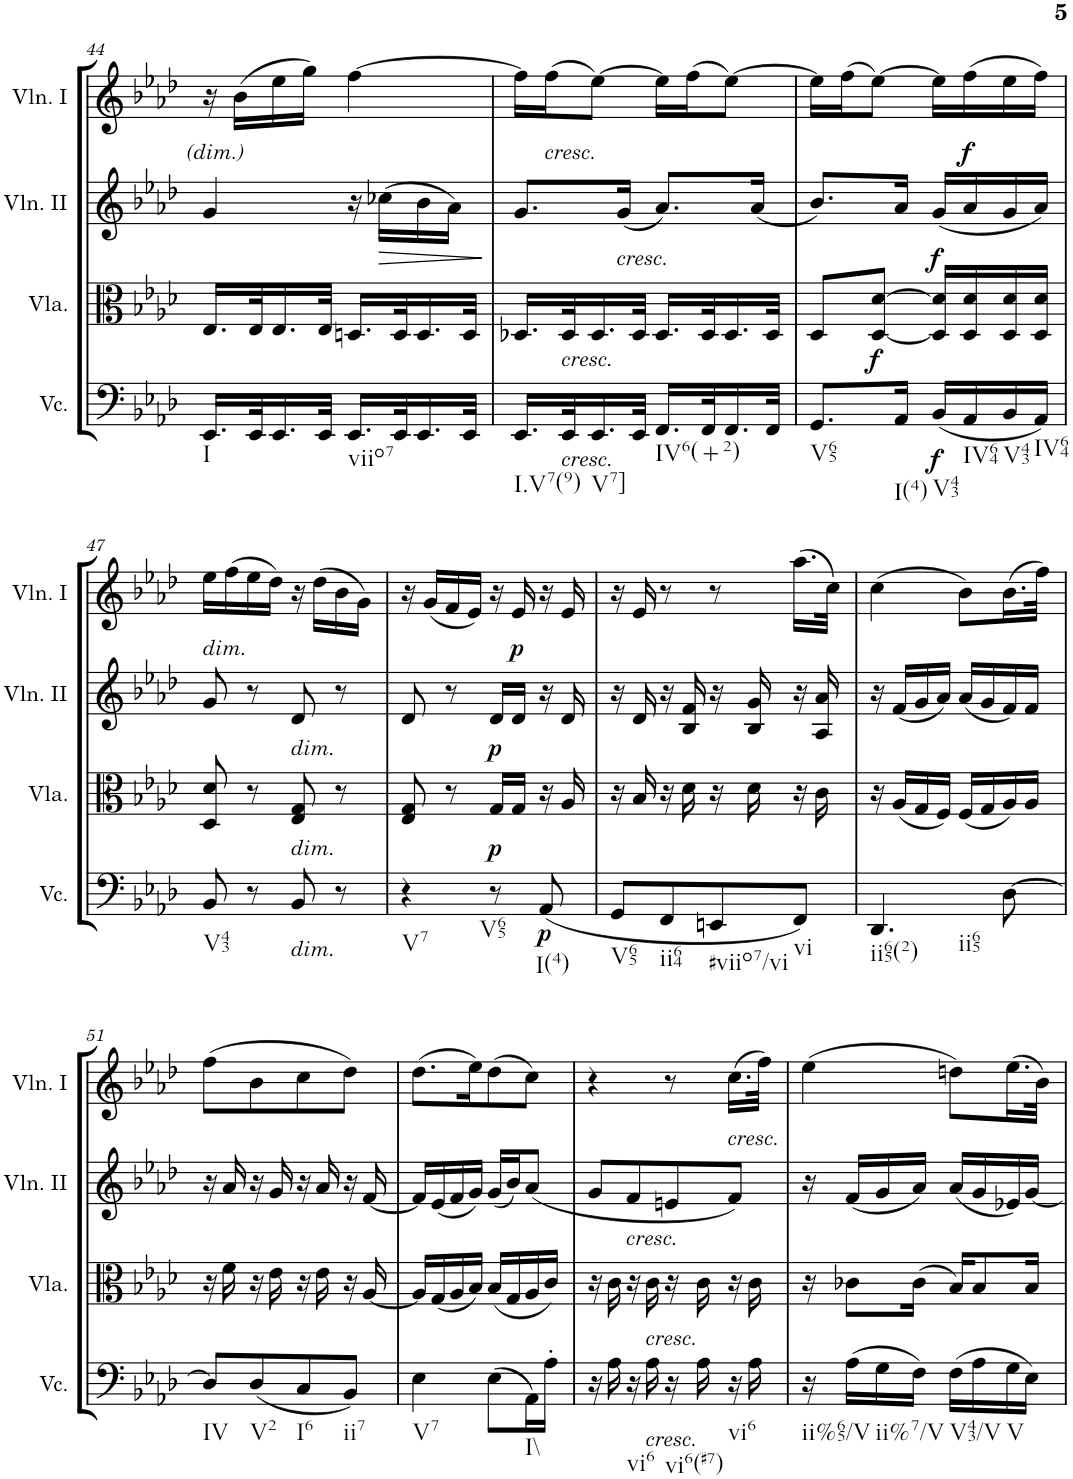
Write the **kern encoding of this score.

**kern	**dynam	**kern	**dynam	**kern	**dynam	**kern	**dynam
*part4	*part4	*part3	*part3	*part2	*part2	*part1	*part1
*staff4	*staff4	*staff3	*staff3	*staff2	*staff2	*staff1	*staff1
*I"Violoncello	*	*I"Viola	*	*I"Violino II	*	*I"Violino I	*
*I'Vc.	*	*I'Vla.	*	*I'Vln. II	*	*I'Vln. I	*
!!LO:PB:g=z
*clefF4	*	*clefC3	*	*clefG2	*	*clefG2	*
*k[b-e-a-d-]	*	*k[b-e-a-d-]	*	*k[b-e-a-d-]	*	*k[b-e-a-d-]	*
*M2/4	*	*M2/4	*	*M2/4	*	*M2/4	*
=44	=44	=44	=44	=44	=44	=44	=44
!LO:TX:b:t=I	!	!	!	!	!	!	!
16.EE-/LL	.	16.E-/LL	.	4g/	.	16r	.
.	.	.	.	.	.	(16b-\LL	.
32EE-/K	.	32E-/K	.	.	.	.	.
16.EE-/	.	16.E-/	.	.	.	16ee-\	.
.	.	.	.	.	.	16gg\JJ)	.
32EE-/JJk	.	32E-/JJk	.	.	.	.	.
!LO:TX:b:t=viio7	!	!	!	!	!	!	!
16.EE-/LL	.	16.Dn/LL	.	16r	.	[4ff\	.
!	!	!	!	!	!LO:HP:b	!	!
.	.	.	.	(16cc-X\LL	>	.	.
32EE-/K	.	32D/K	.	.	.	.	.
16.EE-/	.	16.D/	.	16b-\	.	.	.
.	.	.	.	16a-\JJ)	.	.	.
32EE-/JJk	.	32D/JJk	.	.	.	.	.
.	.	.	.	.	]	.	.
=45	=45	=45	=45	=45	=45	=45	=45
!LO:TX:b:t=I.V7(9)	!	!	!	!	!	!	!
16.EE-/LL	.	16.D-X/LL	.	8.g/L	.	16ff\LL]	.
!	!	!	!	!	!	!LO:TX:b:i:t=cresc.	!
.	.	.	.	.	.	(16ff\J	.
!	!	!LO:TX:b:i:t=cresc.	!	!	!	!	!
!LO:TX:b:i:t=cresc.	!	!	!	!	!	!	!
32EE-/K	.	32D-/K	.	.	.	.	.
!LO:TX:b:t=V7]	!	!	!	!	!	!	!
16.EE-/	.	16.D-/	.	.	.	[8ee-\J)	.
!	!	!	!	!LO:TX:b:i:t=cresc.	!	!	!
.	.	.	.	(16g/Jk	.	.	.
32EE-/JJk	.	32D-/JJk	.	.	.	.	.
!LO:TX:b:t=IV6(+2)	!	!	!	!	!	!	!
16.FF/LL	.	16.D-/LL	.	8.a-/L)	.	16ee-\LL]	.
.	.	.	.	.	.	(16ff\J	.
32FF/K	.	32D-/K	.	.	.	.	.
16.FF/	.	16.D-/	.	.	.	[8ee-\J)	.
.	.	.	.	(16a-/Jk	.	.	.
32FF/JJk	.	32D-/JJk	.	.	.	.	.
=46	=46	=46	=46	=46	=46	=46	=46
!LO:TX:b:t=V65	!	!	!	!	!	!	!
8.GG/L	.	8D-/L	.	8.b-/L)	.	16ee-\LL]	.
.	.	.	.	.	.	(16ff\J	.
!	!	!	!LO:DY:b	!	!	!	!
.	.	[8D-/ [8d-/J	f	.	.	[8ee-\J)	.
!LO:TX:b:t=I(4)	!	!	!	!	!	!	!
16AA-/Jk	.	.	.	16a-/Jk	.	.	.
!LO:TX:b:t=V43	!	!	!	!	!	!	!
!	!LO:DY:b	!	!	!	!LO:DY:b	!	!
(16BB-/LL	f	16D-/] 16d-/]LL	.	(16g/LL	f	16ee-\LL]	.
!LO:TX:b:t=IV64	!	!	!	!	!	!	!
!	!	!	!	!	!	!	!LO:DY:b
16AA-/	.	16D-/ 16d-/	.	16a-/	.	(16ff\	f
!LO:TX:b:t=V43	!	!	!	!	!	!	!
16BB-/	.	16D-/ 16d-/	.	16g/	.	16ee-\	.
!LO:TX:b:t=IV64	!	!	!	!	!	!	!
16AA-/JJ)	.	16D-/ 16d-/JJ	.	16a-/JJ)	.	16ff\JJ)	.
!!LO:LB:g=z
=47	=47	=47	=47	=47	=47	=47	=47
!	!	!	!	!	!	!LO:TX:b:i:t=dim.	!
!LO:TX:b:t=V43	!	!	!	!	!	!	!
8BB-/	.	8D-/ 8d-/	.	8g/	.	16ee-\LL	.
.	.	.	.	.	.	(16ff\	.
8r	.	8r	.	8r	.	16ee-\	.
.	.	.	.	.	.	16dd-\JJ)	.
!	!	!	!	!LO:TX:b:i:t=dim.	!	!	!
!	!	!LO:TX:b:i:t=dim.	!	!	!	!	!
!LO:TX:b:i:t=dim.	!	!	!	!	!	!	!
8BB-/	.	8E-/ 8G/	.	8d-/	.	16r	.
.	.	.	.	.	.	(16dd-\LL	.
8r	.	8r	.	8r	.	16b-\	.
.	.	.	.	.	.	16g\JJ)	.
=48	=48	=48	=48	=48	=48	=48	=48
!LO:TX:b:t=V7	!	!	!	!	!	!	!
4r	.	8E-/ 8G/	.	8d-/	.	16r	.
.	.	.	.	.	.	(16g/LL	.
.	.	8r	.	8r	.	16f/	.
.	.	.	.	.	.	16e-/JJ)	.
!LO:TX:b:t=V65	!	!	!	!	!	!	!
!	!	!	!LO:DY:b	!	!LO:DY:b	!	!
8r	.	16G/LL	p	16d-/LL	p	16r	.
!	!	!	!	!	!	!	!LO:DY:b
.	.	16G/JJ	.	16d-/JJ	.	16e-/	p
!LO:TX:b:t=I(4)	!	!	!	!	!	!	!
!	!LO:DY:b	!	!	!	!	!	!
(8AA-/	p	16r	.	16r	.	16r	.
.	.	16A-/	.	16d-/	.	16e-/	.
=49	=49	=49	=49	=49	=49	=49	=49
!LO:TX:b:t=V65	!	!	!	!	!	!	!
8GG/L	.	16r	.	16r	.	16r	.
.	.	16B-/	.	16d-/	.	16e-/	.
!LO:TX:b:t=ii64	!	!	!	!	!	!	!
8FF/	.	16r	.	16r	.	8r	.
.	.	16d-\	.	16B-/ 16f/	.	.	.
!LO:TX:b:t=#viio7/vi	!	!	!	!	!	!	!
8EEn/	.	16r	.	16r	.	8r	.
.	.	16d-\	.	16B-/ 16g/	.	.	.
!LO:TX:b:t=vi	!	!	!	!	!	!	!
8FF/J)	.	16r	.	16r	.	(16.aa-\LL	.
.	.	16c\	.	16A-/ 16a-/	.	.	.
.	.	.	.	.	.	32cc\JJk)	.
=50	=50	=50	=50	=50	=50	=50	=50
!LO:TX:b:t=ii65(2)	!	!	!	!	!	!	!
!LO:TX:b:t=ii65	!	!	!	!	!	!	!
4.DD-/	.	16r	.	16r	.	(4cc\	.
.	.	(16A-/LL	.	(16f/LL	.	.	.
.	.	16G/	.	16g/	.	.	.
.	.	16F/JJ)	.	16a-/JJ)	.	.	.
.	.	(16F/LL	.	(16a-/LL	.	8b-\L)	.
.	.	16G/	.	16g/	.	.	.
[8D-\	.	16A-/)	.	16f/)	.	(16.b-\L	.
.	.	16A-/JJ	.	16f/JJ	.	.	.
.	.	.	.	.	.	32ff\JJk)	.
!!LO:LB:g=z
=51	=51	=51	=51	=51	=51	=51	=51
!LO:TX:b:t=IV	!	!	!	!	!	!	!
8D-/L]	.	16r	.	16r	.	(8ff\L	.
.	.	16f\	.	16a-/	.	.	.
!LO:TX:b:t=V2	!	!	!	!	!	!	!
(8D-/	.	16r	.	16r	.	8b-\	.
.	.	16e-\	.	16g/	.	.	.
!LO:TX:b:t=I6	!	!	!	!	!	!	!
8C/	.	16r	.	16r	.	8cc\	.
.	.	16e-\	.	16a-/	.	.	.
!LO:TX:b:t=ii7	!	!	!	!	!	!	!
8BB-/J)	.	16r	.	16r	.	8dd-\J)	.
.	.	[16A-/	.	[16f/	.	.	.
=52	=52	=52	=52	=52	=52	=52	=52
!LO:TX:b:t=V7	!	!	!	!	!	!	!
4E-\	.	16A-/LL]	.	16f/LL]	.	(8.dd-\L	.
.	.	(16G/	.	(16e-/	.	.	.
.	.	16A-/	.	16f/	.	.	.
.	.	16B-/JJ)	.	16g/JJ)	.	16ee-\K)	.
(8E-\L	.	(16B-/LL	.	(16g/LL	.	(8dd-\	.
.	.	16G/	.	16b-/J)	.	.	.
!LO:TX:b:t=I\\	!	!	!	!	!	!	!
16AA-\L)	.	16A-/	.	(8a-/J	.	8cc\J)	.
16A-'\JJ	.	16c/JJ)	.	.	.	.	.
=53	=53	=53	=53	=53	=53	=53	=53
16r	.	16r	.	8g/L	.	4r	.
16A-\	.	16c\	.	.	.	.	.
!	!	!	!	!LO:TX:b:i:t=cresc.	!	!	!
!LO:TX:b:t=vi6	!	!	!	!	!	!	!
16r	.	16r	.	8f/	.	.	.
!	!	!LO:TX:b:i:t=cresc.	!	!	!	!	!
!LO:TX:b:i:t=cresc.	!	!	!	!	!	!	!
16A-\	.	16c\	.	.	.	.	.
!LO:TX:b:t=vi6(#7)	!	!	!	!	!	!	!
16r	.	16r	.	8en/	.	8r	.
16A-\	.	16c\	.	.	.	.	.
!	!	!	!	!	!	!LO:TX:b:i:t=cresc.	!
!LO:TX:b:t=vi6	!	!	!	!	!	!	!
16r	.	16r	.	8f/J)	.	(16.cc\LL	.
16A-\	.	16c\	.	.	.	.	.
.	.	.	.	.	.	32ff\JJk)	.
=54	=54	=54	=54	=54	=54	=54	=54
!LO:TX:b:t=ii%65/V	!	!	!	!	!	!	!
16r	.	16r	.	16r	.	(4ee-\	.
(16A-\LL	.	8c-X\L	.	(16f/LL	.	.	.
!LO:TX:b:t=ii%7/V	!	!	!	!	!	!	!
16G\	.	.	.	16g/	.	.	.
16F\JJ)	.	(16c-\Jk	.	16a-/JJ)	.	.	.
!LO:TX:b:t=V43/V	!	!	!	!	!	!	!
(16F\LL	.	16B-/KL)	.	(16a-/LL	.	8ddn\L)	.
16A-\	.	8B-/	.	16g/	.	.	.
!LO:TX:b:t=V	!	!	!	!	!	!	!
16G\	.	.	.	16e-X/)	.	(16.ee-\L	.
16E-\JJ)	.	16B-/Jk	.	[16g/JJ	.	.	.
.	.	.	.	.	.	32b-\JJk)	.
=	=	=	=	=	=	=	=
*-	*-	*-	*-	*-	*-	*-	*-
